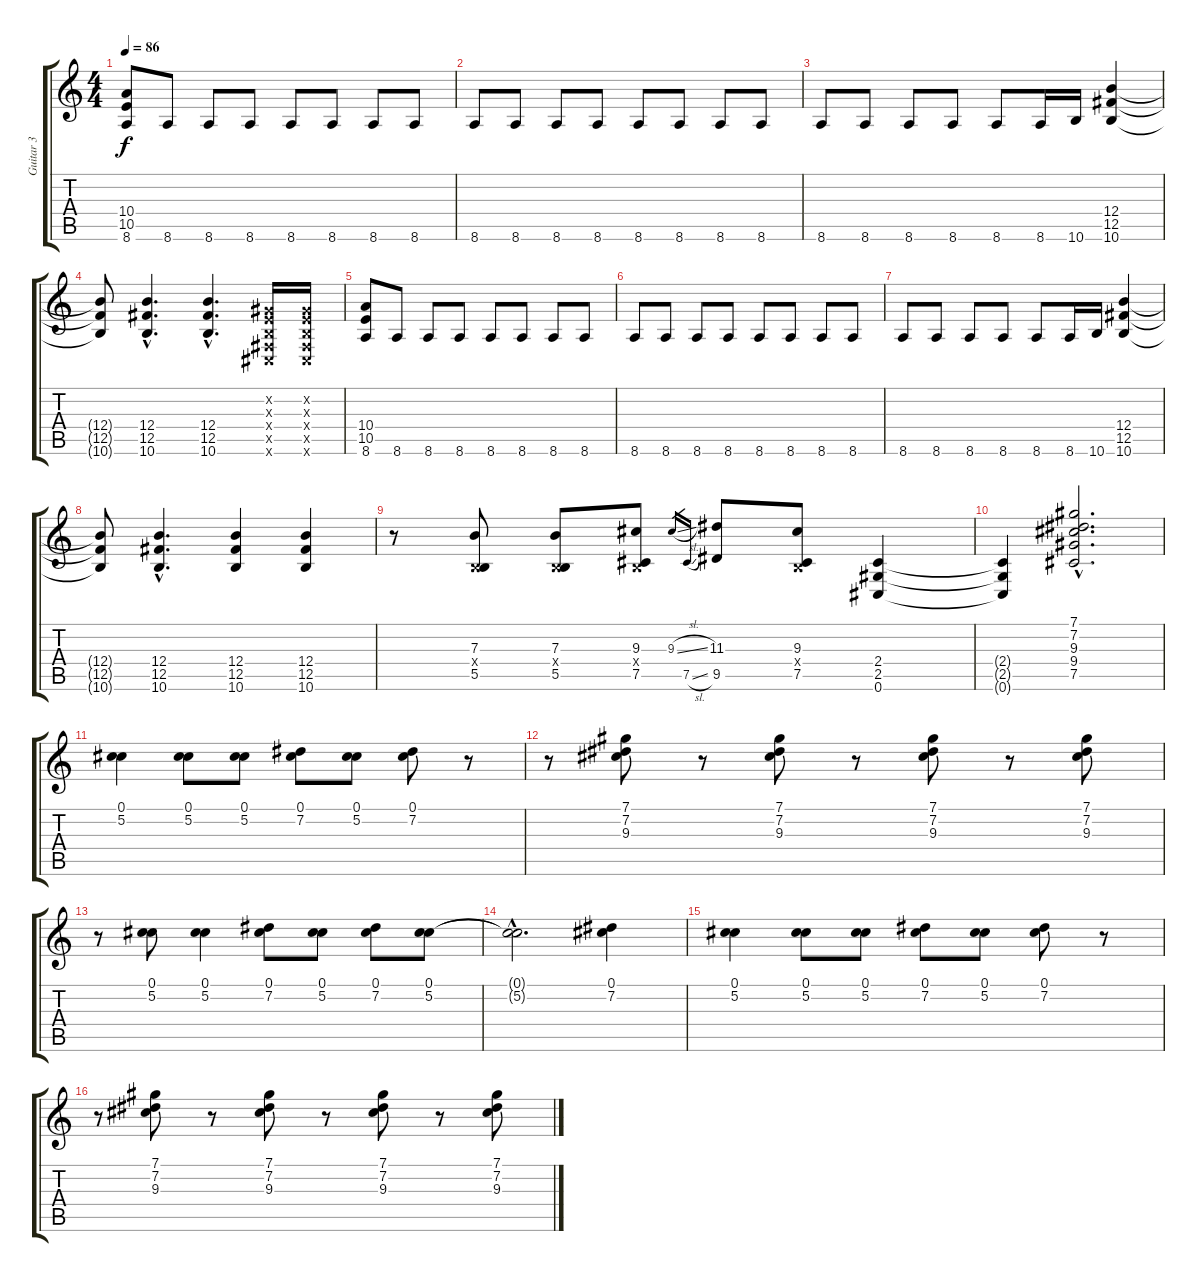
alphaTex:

\track ("Guitar 3" "Guitar 3") {instrument overdrivenguitar}
\staff {score tabs}
\tuning (Db4 Ab3 E3 B2 Gb2 Db2) {hide}
\ts (4 4)
\tempo 86
\clef g2
\ks c
(10.4 10.5 8.6).8{dy f} 8.6.8 8.6.8 8.6.8 8.6.8 8.6.8 8.6.8 8.6.8 |
8.6.8 8.6.8 8.6.8 8.6.8 8.6.8 8.6.8 8.6.8 8.6.8 |
8.6.8 8.6.8 8.6.8 8.6.8 8.6.8 8.6.16 10.6.16 (12.4 12.5 10.6).4 |
(12.4{t} 12.5{t} 10.6{t}).8 (12.4{hac} 12.5{hac} 10.6{hac}).4{d} (12.4{hac} 12.5{hac} 10.6{hac}).4{d} (0.2{x} 0.3{x} 0.4{x} 0.5{x} 0.6{x}).16 (0.2{x} 0.3{x} 0.4{x} 0.5{x} 0.6{x}).16 |
(10.4 10.5 8.6).8 8.6.8 8.6.8 8.6.8 8.6.8 8.6.8 8.6.8 8.6.8 |
8.6.8 8.6.8 8.6.8 8.6.8 8.6.8 8.6.8 8.6.8 8.6.8 |
8.6.8 8.6.8 8.6.8 8.6.8 8.6.8 8.6.16 10.6.16 (12.4 12.5 10.6).4 |
(12.4{t} 12.5{t} 10.6{t}).8 (12.4{hac} 12.5{hac} 10.6{hac}).4{d} (12.4 12.5 10.6).4 (12.4 12.5 10.6).4 |
r.8 (7.3 0.4{x} 5.5).8 (7.3 0.4{x} 5.5).8 (9.3 0.4{x} 7.5).8 9.3{sl}.16{gr} 7.5{sl}.16{gr} (11.3 9.5).8 (9.3 0.4{x} 7.5).8 (2.4 2.5 0.6).4 |
(2.4{t} 2.5{t} 0.6{t}).4 (7.1{hac} 7.2{hac} 9.3{hac} 9.4{hac} 7.5{hac}).2{d} |
(0.1 5.2).4 (0.1 5.2).8 (0.1 5.2).8 (0.1 7.2).8 (0.1 5.2).8 (0.1 7.2).8 r.8 |
r.8 (7.1 7.2 9.3).8 r.8 (7.1 7.2 9.3).8 r.8 (7.1 7.2 9.3).8 r.8 (7.1 7.2 9.3).8 |
r.8 (0.1 5.2).8 (0.1 5.2).4 (0.1 7.2).8 (0.1 5.2).8 (0.1 7.2).8 (0.1 5.2).8 |
(0.1{hac t} 5.2{hac t}).2{d} (0.1 7.2).4 |
(0.1 5.2).4 (0.1 5.2).8 (0.1 5.2).8 (0.1 7.2).8 (0.1 5.2).8 (0.1 7.2).8 r.8 |
r.8 (7.1 7.2 9.3).8 r.8 (7.1 7.2 9.3).8 r.8 (7.1 7.2 9.3).8 r.8 (7.1 7.2 9.3).8
